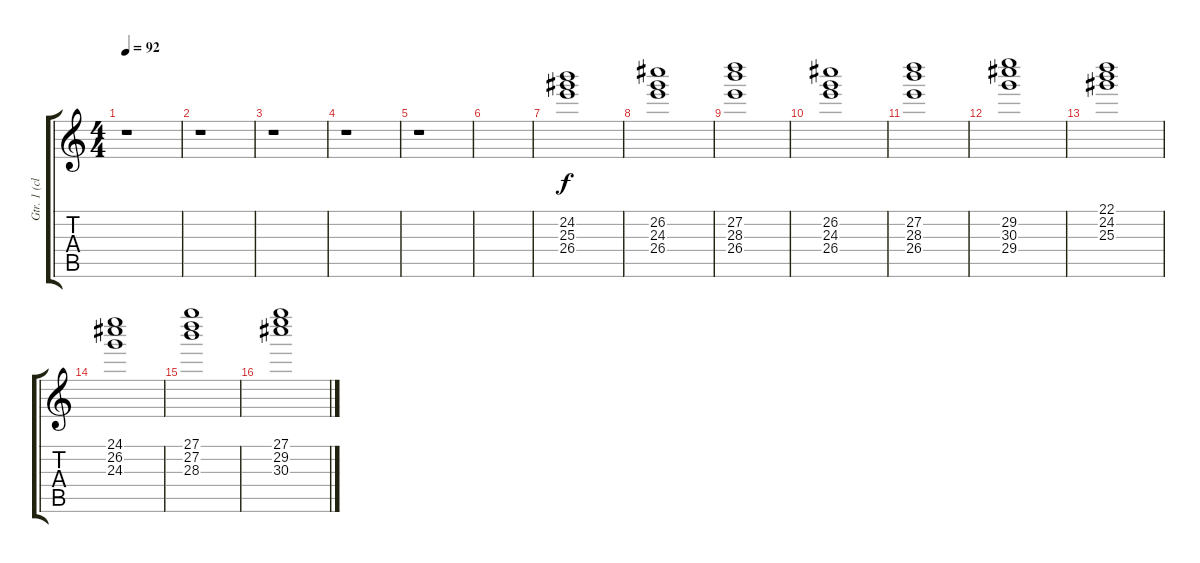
\track ("Gtr. 1 (clean)" "Gtr. 1 (cl") {instrument electricguitarclean}
\staff {score tabs}
\tuning (E4 B3 G3 D3 A2 E2) {hide}
\ts (4 4)
\tempo 92
\clef g2
\ks c
r.1{dy f} |
r.1 |
r.1 |
r.1 |
r.1 |
|
(24.2 25.3 26.4).1{volume 2 instrument rockorgan} |
(26.2 24.3 26.4).1 |
(27.2 28.3 26.4).1 |
(26.2 24.3 26.4).1 |
(27.2 28.3 26.4).1 |
(29.2 30.3 29.4).1 |
(22.1 24.2 25.3).1 |
(24.1 26.2 24.3).1 |
(27.1 27.2 28.3).1 |
(27.1 29.2 30.3).1
